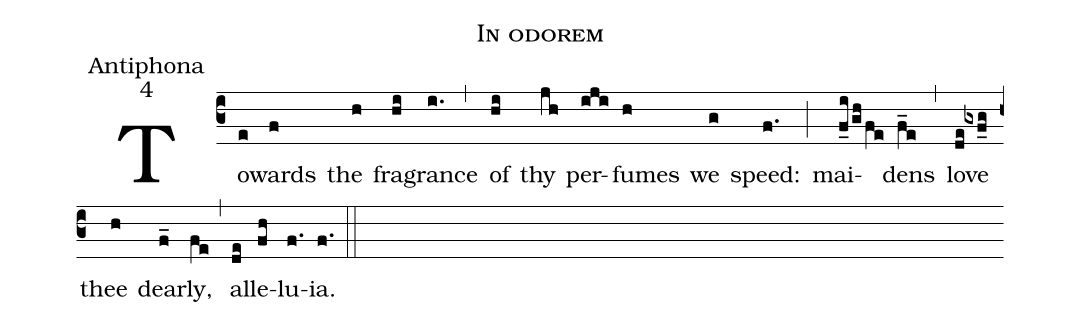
name:In odorem;
office-part:Antiphona;
mode:4;
%%
%(c3) IN(e') o(f)dó(h_i)rem(i.) *(,) un(h')guen(i)tó(j)rum(i') tu(h)ó(i)rum(ij) cúr(h')ri(g)mus:(f.) (;) a(f_i)do(g')le(h)scén(f')tu(e)læ(f_e) (,) di(d')le(e)xé(gxf_g)runt(h') te(h) ni(f.)mis.(f.) <i>T. P.</i>(::) Al(d_e)le(f_h)lú(f.)ia.(f.) (::)

(c3) To(e)wards(f) the(h) fra(hi)grance(i.) (,) of(hi) thy(jh) per(iji)fumes(h) we(g) speed:(f.) (;) mai(f_i/gh/fe)dens(f_e) (,) love(de!gxf_g) thee(h) dear(f_)ly,(fe) (,) al(de)le(fh)lu(f.)ia.(f.) (::)
